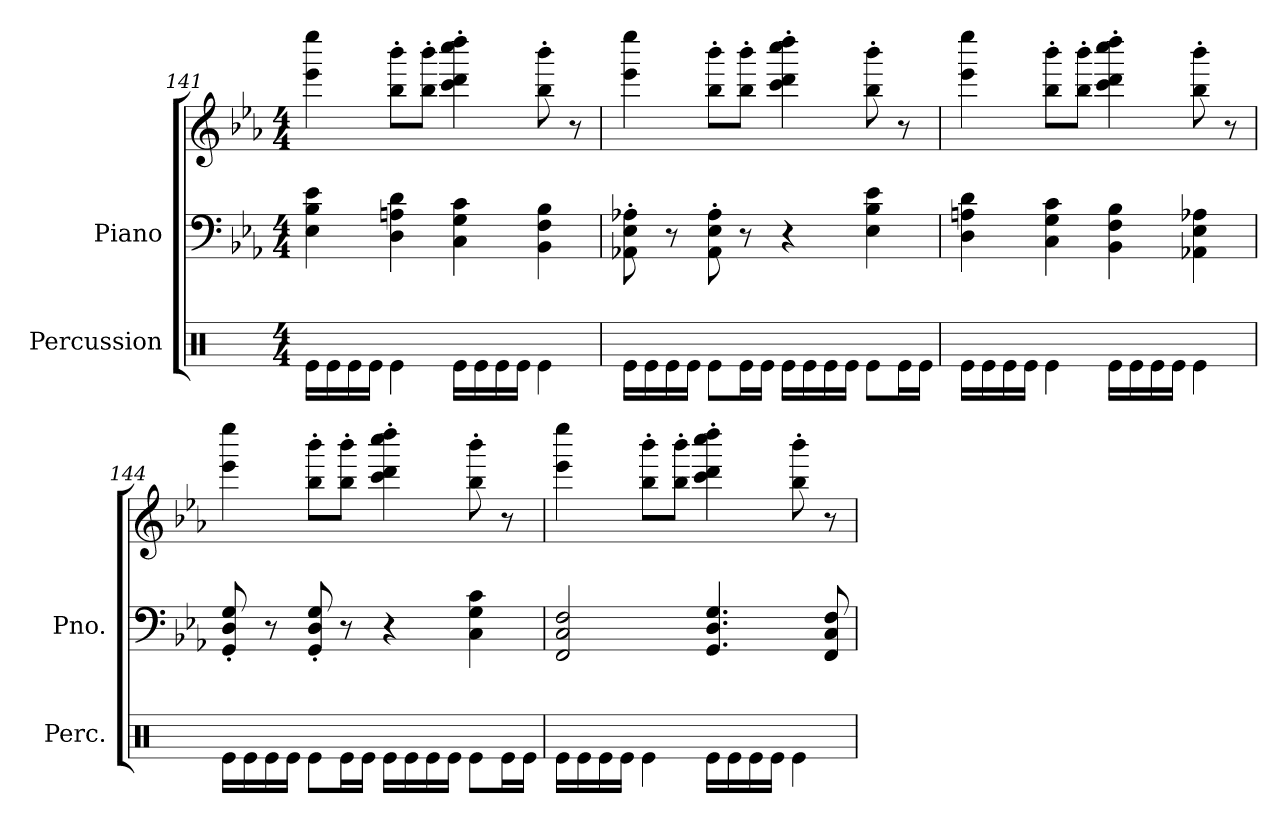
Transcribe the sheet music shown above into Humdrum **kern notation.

**kern	**kern	**kern
*part2	*part1	*part1
*staff3	*staff2	*staff1
*I"Percussion	*I"Piano	*
*I'Perc.	*I'Pno.	*
*clefX	*clefF4	*clefG2
*k[]	*k[b-e-a-]	*k[b-e-a-]
*	*E-:	*E-:
*M4/4	*M4/4	*M4/4
=141	=141	=141
16Re\LL	4E-\ 4B-\ 4e-\	4eee-\ 4eeee-\
16Re\	.	.
16Re\	.	.
16Re\JJ	.	.
4Re\	4D\ 4An\ 4d\	8bb-\' 8bbb-\'L
.	.	8bb-\' 8bbb-\'J
16Re\LL	4C\ 4G\ 4c\	4ccc\' 4ddd\' 4cccc\' 4dddd\'
16Re\	.	.
16Re\	.	.
16Re\JJ	.	.
4Re\	4BB-\ 4F\ 4B-\	8bb-\' 8bbb-\'
.	.	8r
!!LO:LB:g=z
=142	=142	=142
16Re\LL	8AA-X\' 8E-\' 8A-X\'	4eee-\ 4eeee-\
16Re\	.	.
16Re\	8r	.
16Re\JJ	.	.
8Re\L	8AA-\' 8E-\' 8A-\'	8bb-\' 8bbb-\'L
16Re\L	8r	8bb-\' 8bbb-\'J
16Re\JJ	.	.
16Re\LL	4r	4ccc\' 4ddd\' 4cccc\' 4dddd\'
16Re\	.	.
16Re\	.	.
16Re\JJ	.	.
8Re\L	4E-\ 4B-\ 4e-\	8bb-\' 8bbb-\'
16Re\L	.	8r
16Re\JJ	.	.
=143	=143	=143
16Re\LL	4D\ 4An\ 4d\	4eee-\ 4eeee-\
16Re\	.	.
16Re\	.	.
16Re\JJ	.	.
4Re\	4C\ 4G\ 4c\	8bb-\' 8bbb-\'L
.	.	8bb-\' 8bbb-\'J
16Re\LL	4BB-\ 4F\ 4B-\	4ccc\' 4ddd\' 4cccc\' 4dddd\'
16Re\	.	.
16Re\	.	.
16Re\JJ	.	.
4Re\	4AA-X\ 4E-\ 4A-X\	8bb-\' 8bbb-\'
.	.	8r
=144	=144	=144
16Re\LL	8GG/' 8D/' 8G/'	4eee-\ 4eeee-\
16Re\	.	.
16Re\	8r	.
16Re\JJ	.	.
8Re\L	8GG/' 8D/' 8G/'	8bb-\' 8bbb-\'L
16Re\L	8r	8bb-\' 8bbb-\'J
16Re\JJ	.	.
16Re\LL	4r	4ccc\' 4ddd\' 4cccc\' 4dddd\'
16Re\	.	.
16Re\	.	.
16Re\JJ	.	.
8Re\L	4C\ 4G\ 4c\	8bb-\' 8bbb-\'
16Re\L	.	8r
16Re\JJ	.	.
=145	=145	=145
16Re\LL	2FF/ 2C/ 2F/	4eee-\ 4eeee-\
16Re\	.	.
16Re\	.	.
16Re\JJ	.	.
4Re\	.	8bb-\' 8bbb-\'L
.	.	8bb-\' 8bbb-\'J
16Re\LL	4.GG/ 4.D/ 4.G/	4ccc\' 4ddd\' 4cccc\' 4dddd\'
16Re\	.	.
16Re\	.	.
16Re\JJ	.	.
4Re\	.	8bb-\' 8bbb-\'
.	8FF/ 8C/ 8F/	8r
=	=	=
*-	*-	*-
